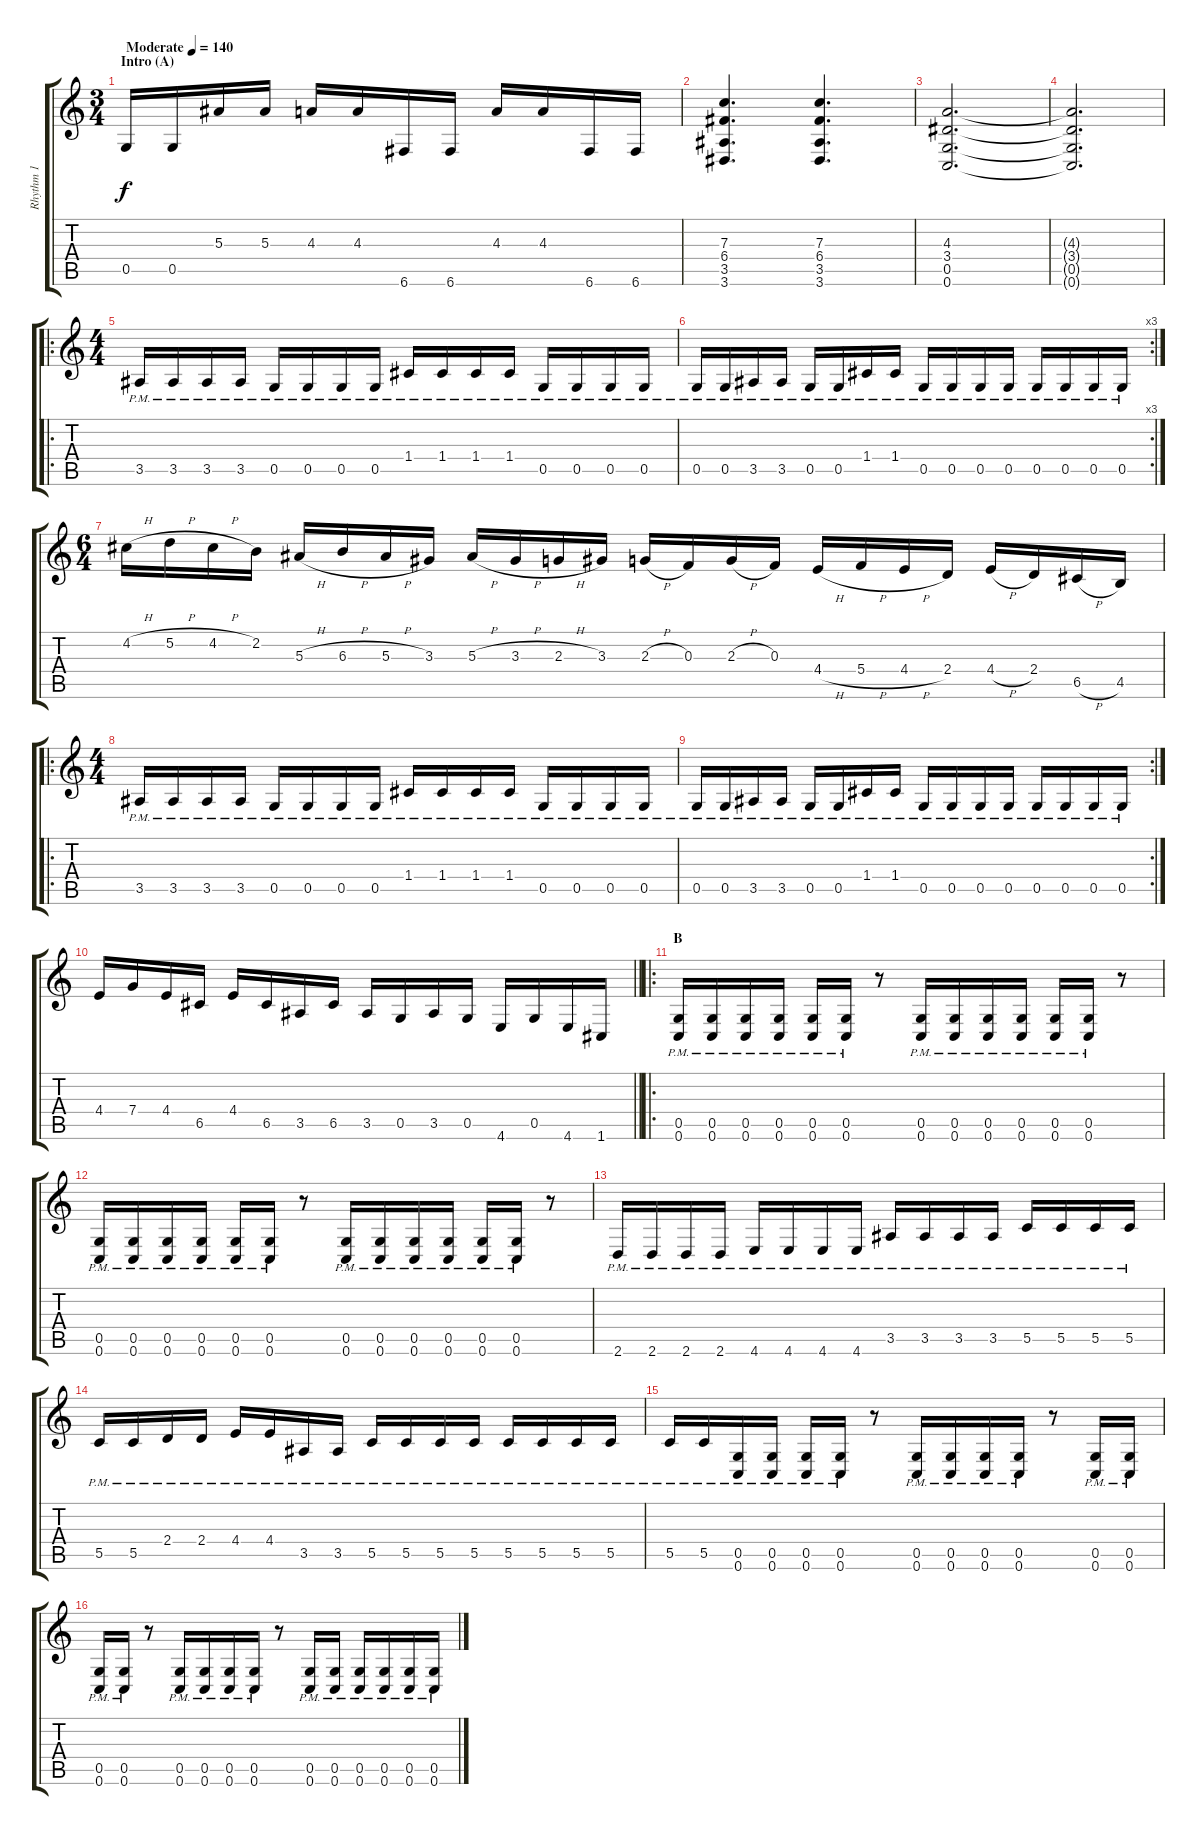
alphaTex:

\track ("Rhythm 1" "Rhythm 1") {instrument distortionguitar}
\staff {score tabs}
\tuning (D4 A3 F3 C3 G2 C2) {hide}
\ts (3 4)
\section ("" "Intro (A)")
\tempo (140 "Moderate")
\clef g2
\ks c
0.5.16{dy f instrument distortionguitar} 0.5.16 5.3.16 5.3.16 4.3.16 4.3.16 6.6.16 6.6.16 4.3.16 4.3.16 6.6.16 6.6.16 |
(7.3 6.4 3.5 3.6).4{d} (7.3 6.4 3.5 3.6).4{d} |
(4.3 3.4 0.5 0.6).2{d} |
(4.3{t} 3.4{t} 0.5{t} 0.6{t}).2{d} |
\ro
\ts (4 4)
3.5{pm}.16 3.5{pm}.16 3.5{pm}.16 3.5{pm}.16 0.5{pm}.16 0.5{pm}.16 0.5{pm}.16 0.5{pm}.16 1.4{pm}.16 1.4{pm}.16 1.4{pm}.16 1.4{pm}.16 0.5{pm}.16 0.5{pm}.16 0.5{pm}.16 0.5{pm}.16 |
\rc 3
0.5{pm}.16 0.5{pm}.16 3.5{pm}.16 3.5{pm}.16 0.5{pm}.16 0.5{pm}.16 1.4{pm}.16 1.4{pm}.16 0.5{pm}.16 0.5{pm}.16 0.5{pm}.16 0.5{pm}.16 0.5{pm}.16 0.5{pm}.16 0.5{pm}.16 0.5{pm}.16 |
\ts (6 4)
4.2{h}.16 5.2{h}.16 4.2{h}.16 2.2.16 5.3{h}.16 6.3{h}.16 5.3{h}.16 3.3.16 5.3{h}.16 3.3{h}.16 2.3{h}.16 3.3.16 2.3{h}.16 0.3.16 2.3{h}.16 0.3.16 4.4{h}.16 5.4{h}.16 4.4{h}.16 2.4.16 4.4{h}.16 2.4.16 6.5{h}.16 4.5.16 |
\ro
\ts (4 4)
3.5{pm}.16 3.5{pm}.16 3.5{pm}.16 3.5{pm}.16 0.5{pm}.16 0.5{pm}.16 0.5{pm}.16 0.5{pm}.16 1.4{pm}.16 1.4{pm}.16 1.4{pm}.16 1.4{pm}.16 0.5{pm}.16 0.5{pm}.16 0.5{pm}.16 0.5{pm}.16 |
\rc 2
0.5{pm}.16 0.5{pm}.16 3.5{pm}.16 3.5{pm}.16 0.5{pm}.16 0.5{pm}.16 1.4{pm}.16 1.4{pm}.16 0.5{pm}.16 0.5{pm}.16 0.5{pm}.16 0.5{pm}.16 0.5{pm}.16 0.5{pm}.16 0.5{pm}.16 0.5{pm}.16 |
\barLineRight lightlight
4.4.16 7.4.16 4.4.16 6.5.16 4.4.16 6.5.16 3.5.16 6.5.16 3.5.16 0.5.16 3.5.16 0.5.16 4.6.16 0.5.16 4.6.16 1.6.16 |
\ro
\section ("" "B")
(0.5{pm} 0.6{pm}).16 (0.5{pm} 0.6{pm}).16 (0.5{pm} 0.6{pm}).16 (0.5{pm} 0.6{pm}).16 (0.5{pm} 0.6{pm}).16 (0.5{pm} 0.6{pm}).16 r.8 (0.5{pm} 0.6{pm}).16 (0.5{pm} 0.6{pm}).16 (0.5{pm} 0.6{pm}).16 (0.5{pm} 0.6{pm}).16 (0.5{pm} 0.6{pm}).16 (0.5{pm} 0.6{pm}).16 r.8 |
(0.5{pm} 0.6{pm}).16 (0.5{pm} 0.6{pm}).16 (0.5{pm} 0.6{pm}).16 (0.5{pm} 0.6{pm}).16 (0.5{pm} 0.6{pm}).16 (0.5{pm} 0.6{pm}).16 r.8 (0.5{pm} 0.6{pm}).16 (0.5{pm} 0.6{pm}).16 (0.5{pm} 0.6{pm}).16 (0.5{pm} 0.6{pm}).16 (0.5{pm} 0.6{pm}).16 (0.5{pm} 0.6{pm}).16 r.8 |
2.6{pm}.16 2.6{pm}.16 2.6{pm}.16 2.6{pm}.16 4.6{pm}.16 4.6{pm}.16 4.6{pm}.16 4.6{pm}.16 3.5{pm}.16 3.5{pm}.16 3.5{pm}.16 3.5{pm}.16 5.5{pm}.16 5.5{pm}.16 5.5{pm}.16 5.5{pm}.16 |
5.5{pm}.16 5.5{pm}.16 2.4{pm}.16 2.4{pm}.16 4.4{pm}.16 4.4{pm}.16 3.5{pm}.16 3.5{pm}.16 5.5{pm}.16 5.5{pm}.16 5.5{pm}.16 5.5{pm}.16 5.5{pm}.16 5.5{pm}.16 5.5{pm}.16 5.5{pm}.16 |
5.5{pm}.16 5.5{pm}.16 (0.5{pm} 0.6{pm}).16 (0.5{pm} 0.6{pm}).16 (0.5{pm} 0.6{pm}).16 (0.5{pm} 0.6{pm}).16 r.8 (0.5{pm} 0.6{pm}).16 (0.5{pm} 0.6{pm}).16 (0.5{pm} 0.6{pm}).16 (0.5{pm} 0.6{pm}).16 r.8 (0.5{pm} 0.6{pm}).16 (0.5{pm} 0.6{pm}).16 |
(0.5{pm} 0.6{pm}).16 (0.5{pm} 0.6{pm}).16 r.8 (0.5{pm} 0.6{pm}).16 (0.5{pm} 0.6{pm}).16 (0.5{pm} 0.6{pm}).16 (0.5{pm} 0.6{pm}).16 r.8 (0.5{pm} 0.6{pm}).16 (0.5{pm} 0.6{pm}).16 (0.5{pm} 0.6{pm}).16 (0.5{pm} 0.6{pm}).16 (0.5{pm} 0.6{pm}).16 (0.5{pm} 0.6{pm}).16
